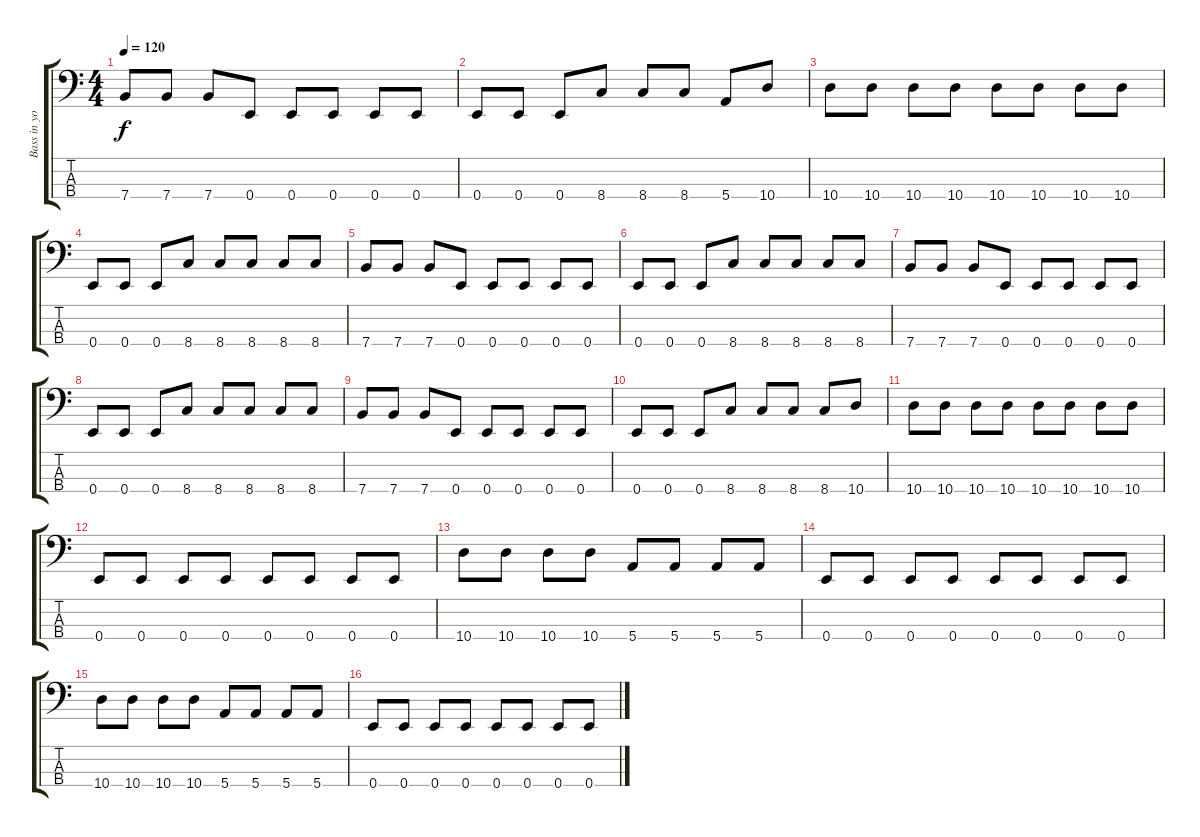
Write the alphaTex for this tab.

\track ("Bass in your face" "Bass in yo") {instrument electricbasspick}
\staff {score tabs}
\tuning (G2 D2 A1 E1) {hide}
\ts (4 4)
\tempo 120
\clef f4
\ks c
7.4.8{dy f} 7.4.8 7.4.8 0.4.8 0.4.8 0.4.8 0.4.8 0.4.8 |
0.4.8 0.4.8 0.4.8 8.4.8 8.4.8 8.4.8 5.4.8 10.4.8 |
10.4.8 10.4.8 10.4.8 10.4.8 10.4.8 10.4.8 10.4.8 10.4.8 |
0.4.8 0.4.8 0.4.8 8.4.8 8.4.8 8.4.8 8.4.8 8.4.8 |
7.4.8 7.4.8 7.4.8 0.4.8 0.4.8 0.4.8 0.4.8 0.4.8 |
0.4.8 0.4.8 0.4.8 8.4.8 8.4.8 8.4.8 8.4.8 8.4.8 |
7.4.8 7.4.8 7.4.8 0.4.8 0.4.8 0.4.8 0.4.8 0.4.8 |
0.4.8 0.4.8 0.4.8 8.4.8 8.4.8 8.4.8 8.4.8 8.4.8 |
7.4.8 7.4.8 7.4.8 0.4.8 0.4.8 0.4.8 0.4.8 0.4.8 |
0.4.8 0.4.8 0.4.8 8.4.8 8.4.8 8.4.8 8.4.8 10.4.8 |
10.4.8 10.4.8 10.4.8 10.4.8 10.4.8 10.4.8 10.4.8 10.4.8 |
0.4.8 0.4.8 0.4.8 0.4.8 0.4.8 0.4.8 0.4.8 0.4.8 |
10.4.8 10.4.8 10.4.8 10.4.8 5.4.8 5.4.8 5.4.8 5.4.8 |
0.4.8 0.4.8 0.4.8 0.4.8 0.4.8 0.4.8 0.4.8 0.4.8 |
10.4.8 10.4.8 10.4.8 10.4.8 5.4.8 5.4.8 5.4.8 5.4.8 |
0.4.8 0.4.8 0.4.8 0.4.8 0.4.8 0.4.8 0.4.8 0.4.8
